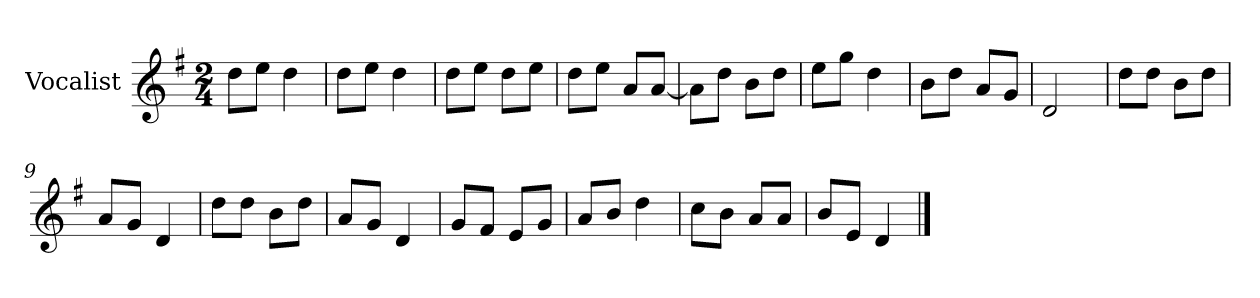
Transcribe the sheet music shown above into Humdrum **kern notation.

**kern
*part1
*staff1
*I"Vocalist
*k[f#]
*G:
*M2/4
=
8ddL
8eeJ
4dd
=1
8ddL
8eeJ
4dd
=2
8ddL
8eeJ
8ddL
8eeJ
=3
8ddL
8eeJ
8aL
[8aJ
=4
8aL]
8ddJ
8bL
8ddJ
=5
8eeL
8ggJ
4dd
=6
8bL
8ddJ
8aL
8gJ
=7
2d
=8
8ddL
8ddJ
8bL
8ddJ
=9
8aL
8gJ
4d
=10
8ddL
8ddJ
8bL
8ddJ
=11
8aL
8gJ
4d
=12
8gL
8f#J
8eL
8gJ
=13
8aL
8bJ
4dd
=14
8ccL
8bJ
8aL
8aJ
=15
8bL
8eJ
4d
==
*-
